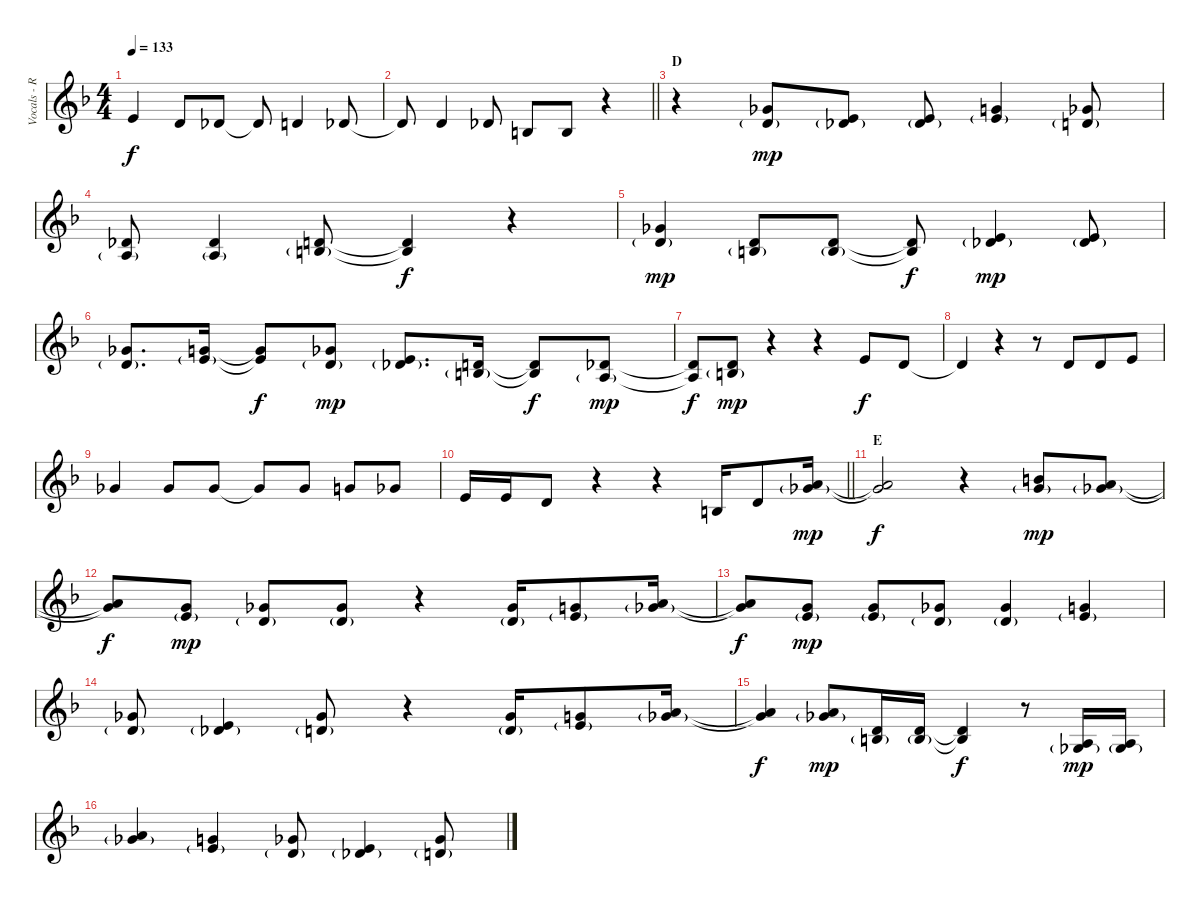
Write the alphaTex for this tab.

\track ("Vocals - Ruki" "Vocals - R") {instrument lead6voice}
\staff {score}
\tuning (Db4 Ab3 E3 B2 Gb2 Db2) {hide}
\ts (4 4)
\tempo 133
\clef g2
\ks f
3.1.4{dy f} 1.1.8 0.1.8 0.1{t}.8 1.1.4 0.1.8 |
\barLineRight lightlight
0.1{t}.8 1.1.4 0.1.8 3.2.8 3.2.8 r.4 |
\section ("" "D")
r.4 (5.1 6.2{g}).8{dy mp} (3.1 5.2{g}).8 (3.1 5.2{g}).8 (6.1 8.2{g}).4 (5.1 6.2{g}).8 |
(0.1 1.2{g}).8 (0.1 1.2{g}).4 (1.1 3.2{g}).8 (1.1{t} 3.2{t}).4{dy f} r.4 |
(5.1 6.2{g}).4{dy mp} (1.1 3.2{g}).8 (1.1 3.2{g}).8 (1.1{t} 3.2{t}).8{dy f} (3.1 5.2{g}).4{dy mp} (3.1 5.2{g}).8 |
(5.1 6.2{g}).8{d} (6.1 8.2{g}).16 (6.1{t} 8.2{t}).8{dy f} (5.1 6.2{g}).8{dy mp} (3.1 5.2{g}).8{d} (1.1 3.2{g}).16 (1.1{t} 3.2{t}).8{dy f} (0.1 1.2{g}).8{dy mp} |
(0.1{t} 1.2{t}).8{dy f} (1.1 3.2{g}).8{dy mp} r.4 r.4 3.1.8{dy f} 1.1.8 |
1.1{t}.4 r.4 r.8 1.1.8{beam merge} 1.1.8 3.1.8 |
5.1.4 5.1.8 5.1.8 5.1{t}.8 5.1.8 6.1.8 5.1.8 |
\barLineRight lightlight
3.1.16 3.1.16 1.1.8 r.4 r.4 3.2.16 1.1.8 (8.1 10.2{g}).16{dy mp} |
\section ("" "E")
(8.1{t} 10.2{t}).2{dy f} r.4 (10.1 11.2{g}).8{dy mp} (8.1 10.2{g}).8 |
(8.1{t} 10.2{t}).8{dy f} (6.1 8.2{g}).8{dy mp} (5.1 6.2{g}).8 (5.1 6.2{g}).8 r.4 (5.1 6.2{g}).16 (6.1 8.2{g}).8 (8.1 10.2{g}).16 |
(8.1{t} 10.2{t}).8{dy f} (6.1 8.2{g}).8{dy mp} (6.1 8.2{g}).8 (5.1 6.2{g}).8 (5.1 6.2{g}).4 (6.1 8.2{g}).4 |
(5.1 6.2{g}).8 (3.1 5.2{g}).4 (5.1 6.2{g}).8 r.4 (5.1 6.2{g}).16 (6.1 8.2{g}).8 (8.1 10.2{g}).16 |
(8.1{t} 10.2{t}).4{dy f} (8.1 10.2{g}).8{dy mp} (1.1 3.2{g}).16 (1.1 3.2{g}).16 (1.1{t} 3.2{t}).4{dy f} r.8 (1.2 2.3{g}).16{dy mp} (1.2 2.3{g}).16 |
(8.1 10.2{g}).4 (6.1 8.2{g}).4 (5.1 6.2{g}).8 (3.1 5.2{g}).4 (5.1 6.2{g}).8
